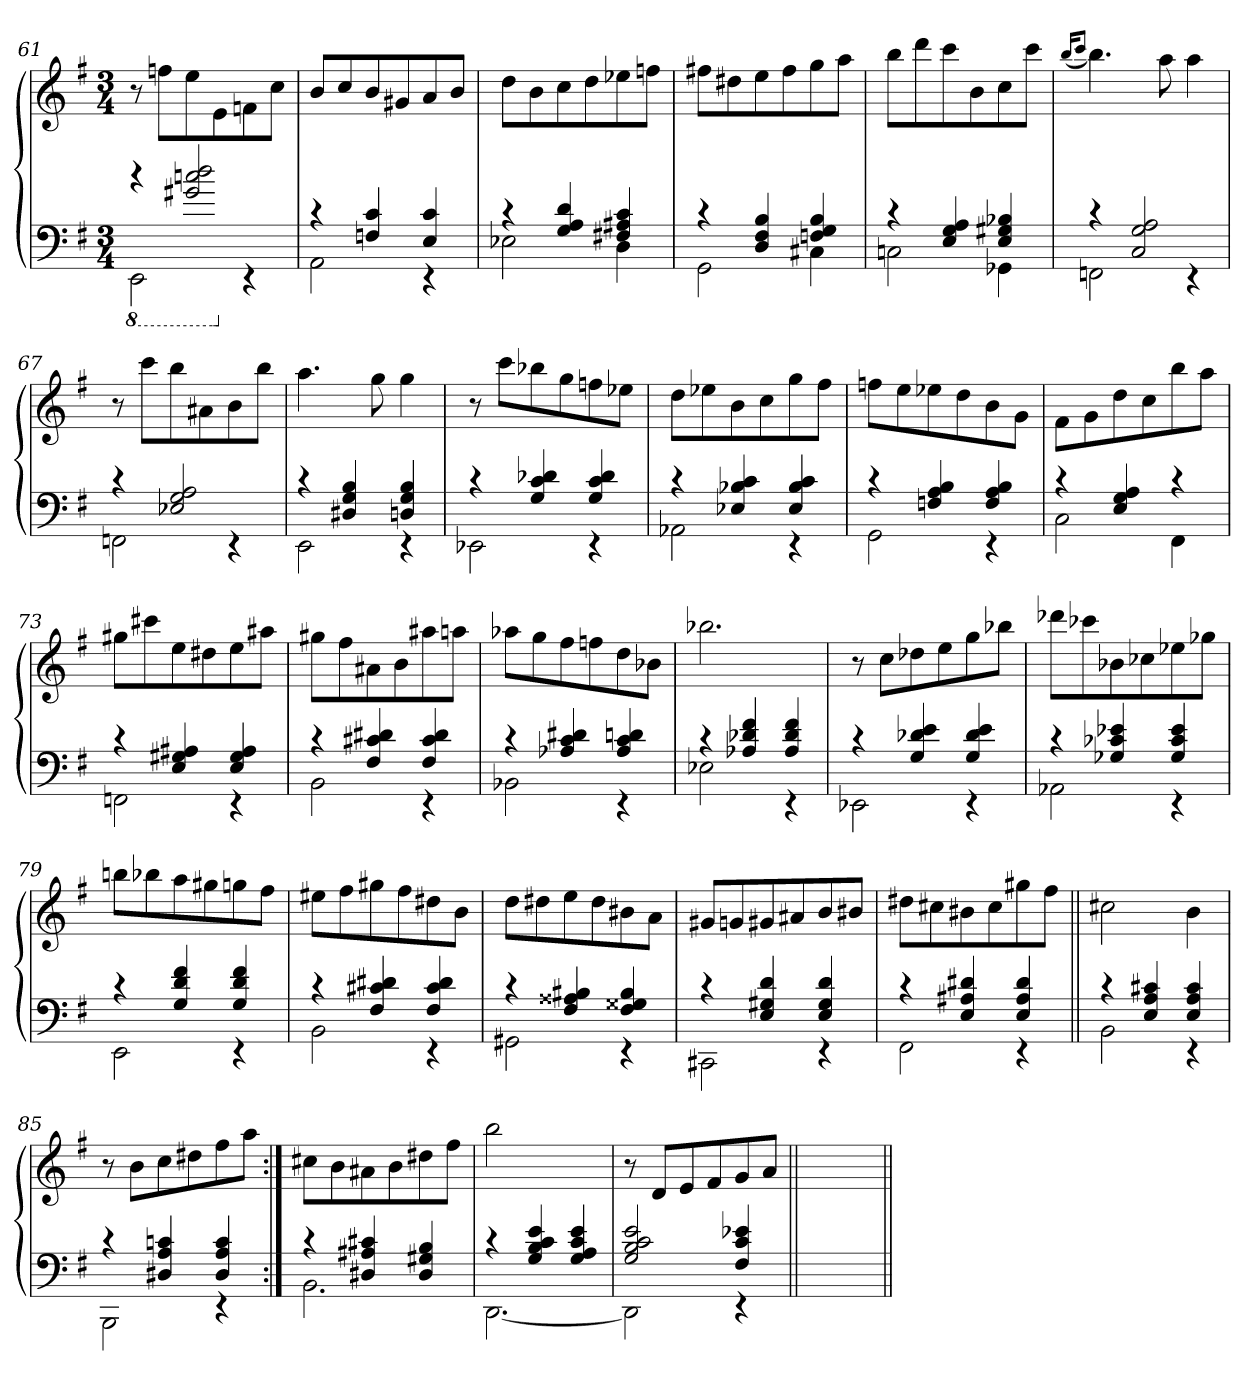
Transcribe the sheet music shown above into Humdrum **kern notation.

**kern	**kern
*part1	*part1
*staff2	*staff1
*clefF4	*clefG2
*k[f#]	*k[f#]
*G:	*G:
*M3/4	*M3/4
*8ba	*
=61	=61
*^	*
4rc	2EEE\	8r
.	.	8ffn\L
2G#X/ 2cn/ 2d/	.	8ee\
.	.	8e\
*X8ba	*	*
.	4rEE	8fn\
.	.	8cc\J
=62	=62	=62
4rc	2AA\	8b/L
.	.	8cc/
4Fn/ 4c/	.	8b/
.	.	8g#X/
4E/ 4c/	4rEE	8a/
.	.	8b/J
=63	=63	=63
4rc	2E-X\	8dd\L
.	.	8b\
4G/ 4A/ 4d/	.	8cc\
.	.	8dd\
4F#X/ 4A#X/ 4c/	4D\	8ee-X\
.	.	8ffn\J
!!LO:LB:g=z
=64	=64	=64
4rc	2GG\	8ff#X\L
.	.	8dd#X\
4D/ 4F#/ 4B/	.	8ee\
.	.	8ff#\
4Fn/ 4G/ 4B/	4C#X\	8gg\
.	.	8aa\J
=65	=65	=65
4rc	2Cn\	8bb\L
.	.	8ddd\
4E/ 4G/ 4A/	.	8ccc\
.	.	8b\
4E/ 4G#X/ 4B-X/	4GG-X\	8cc\
.	.	8ccc\J
=66	=66	=66
.	.	(<16qbb/KL
.	.	8qccc/J
4rc	2FFn\	4.bb\)
2C/ 2G/ 2A/	.	.
.	.	8aa\
.	4rEE	4aa\
=67	=67	=67
4rc	2FFn\	8r
.	.	8ccc\L
2E-X/ 2G/ 2A/	.	8bb\
.	.	8a#X\
.	4rEE	8b\
.	.	8bb\J
=68	=68	=68
4rc	2EE\	4.aa\
4D#X/ 4G/ 4B/	.	.
.	.	8gg\
4Dn/ 4G/ 4B/	4rEE	4gg\
!!LO:LB:g=z
=69	=69	=69
4rc	2EE-X\	8r
.	.	8ccc\L
4G/ 4c/ 4d-X/	.	8bb-X\
.	.	8gg\
4G/ 4c/ 4d-/	4rEE	8ffn\
.	.	8ee-X\J
=70	=70	=70
4rc	2AA-X\	8dd\L
.	.	8ee-X\
4E-X/ 4B-X/ 4c/	.	8b\
.	.	8cc\
4E-/ 4B-/ 4c/	4rEE	8gg\
.	.	8ff#\J
=71	=71	=71
4rc	2GG\	8ffn\L
.	.	8ee\
4Fn/ 4A/ 4B/	.	8ee-X\
.	.	8dd\
4F/ 4A/ 4B/	4rEE	8b\
.	.	8g\J
=72	=72	=72
4rc	2C\	8f#\L
.	.	8g\
4E/ 4G/ 4A/	.	8dd\
.	.	8cc\
4rc	4FF#\	8bb\
.	.	8aa\J
=73	=73	=73
4rc	2FFn\	8gg#X\L
.	.	8ccc#X\
4E/ 4G#X/ 4A#X/	.	8ee\
.	.	8dd#X\
4E/ 4G#/ 4A#/	4rEE	8ee\
.	.	8aa#X\J
!!LO:LB:g=z
=74	=74	=74
4rc	2BB\	8gg#X\L
.	.	8ff#\
4F#/ 4c#X/ 4d#X/	.	8a#X\
.	.	8b\
4F#/ 4c#/ 4d#/	4rEE	8aa#X\
.	.	8aan\J
=75	=75	=75
4rc	2BB-X\	8aa-X\L
.	.	8gg\
4A-X/ 4c/ 4d#X/	.	8ff#\
.	.	8ffn\
4A-/ 4c/ 4dn/	4rEE	8dd\
.	.	8b-X\J
=76	=76	=76
4rc	2E-X\	2.bb-X\
4A-X/ 4d-X/ 4f#/	.	.
4A-/ 4d-/ 4f#/	4rEE	.
=77	=77	=77
4rc	2EE-X\	8r
.	.	8cc\L
4G/ 4d-X/ 4e/	.	8dd-X\
.	.	8ee\
4G/ 4d-/ 4e/	4rEE	8gg\
.	.	8bb-X\J
=78	=78	=78
4rc	2AA-X\	8ddd-X\L
.	.	8ccc-X\
4G-X/ 4c-X/ 4e-X/	.	8b-X\
.	.	8cc-X\
4G-/ 4c-/ 4e-/	4rEE	8ee-X\
.	.	8gg-X\J
!!LO:LB:g=z
=79	=79	=79
4rc	2EE\	8bbn\L
.	.	8bb-X\
4G/ 4d/ 4f#/	.	8aa\
.	.	8gg#X\
4G/ 4d/ 4f#/	4rEE	8ggn\
.	.	8ff#\J
=80	=80	=80
4rc	2BB\	8ee#X\L
.	.	8ff#\
4F#/ 4c#X/ 4d#X/	.	8gg#X\
.	.	8ff#\
4F#/ 4c#/ 4d#/	4rEE	8dd#X\
.	.	8b\J
=81	=81	=81
4rc	2GG#X\	8dd\L
.	.	8dd#X\
4F#/ 4A##X/ 4B#X/	.	8ee\
.	.	8dd#\
4F#/ 4G##X/ 4B#/	4rEE	8b#X\
.	.	8a\J
=82	=82	=82
4rc	2CC#X\	8g#X/L
.	.	8gn/
4E/ 4G#X/ 4d/	.	8g#X/
.	.	8a#X/
4E/ 4G#/ 4d/	4rEE	8b/
.	.	8b#X/J
=83	=83	=83
4rc	2FF#\	8dd#X\L
.	.	8cc#X\
4E/ 4A#X/ 4d#X/	.	8b#X\
.	.	8cc#\
4E/ 4A#/ 4d#/	4rEE	8gg#X\
.	.	8ff#\J
!!LO:LB:g=z
=84||	=84||	=84||
4rc	2BB\	2cc#X\
4E/ 4A/ 4c#X/	.	.
4E/ 4A/ 4c#/	4rEE	4b\
=85	=85	=85
4rc	2BBB\	8r
.	.	8b\L
4D#X/ 4A/ 4cn/	.	8cc\
.	.	8dd#X\
4D#/ 4A/ 4c/	4rEE	8ff#\
.	.	8aa\J
=86:|!	=86:|!	=86:|!
4rc	2.BB\	8cc#X\L
.	.	8b\
4D#X/ 4A#X/ 4c#X/	.	8a#X\
.	.	8b\
4D#/ 4G#X/ 4B/	.	8dd#X\
.	.	8ff#\J
=87	=87	=87
4rc	[<2.DD\	2bb\
4G/ 4B/ 4c/ 4e/	.	.
4G/ 4A/ 4c/ 4e/	.	4ryy
=88	=88	=88
2G/ 2B/ 2c/ 2e/	2DD\]	8r
.	.	8d/L
.	.	8e/
.	.	8f#/
4F#/ 4c/ 4e-X/	4rEE	8g/
.	.	8a/J
*v	*v	*
=89||	=89||
2.ryy	2.ryy
=||	=||
*-	*-
